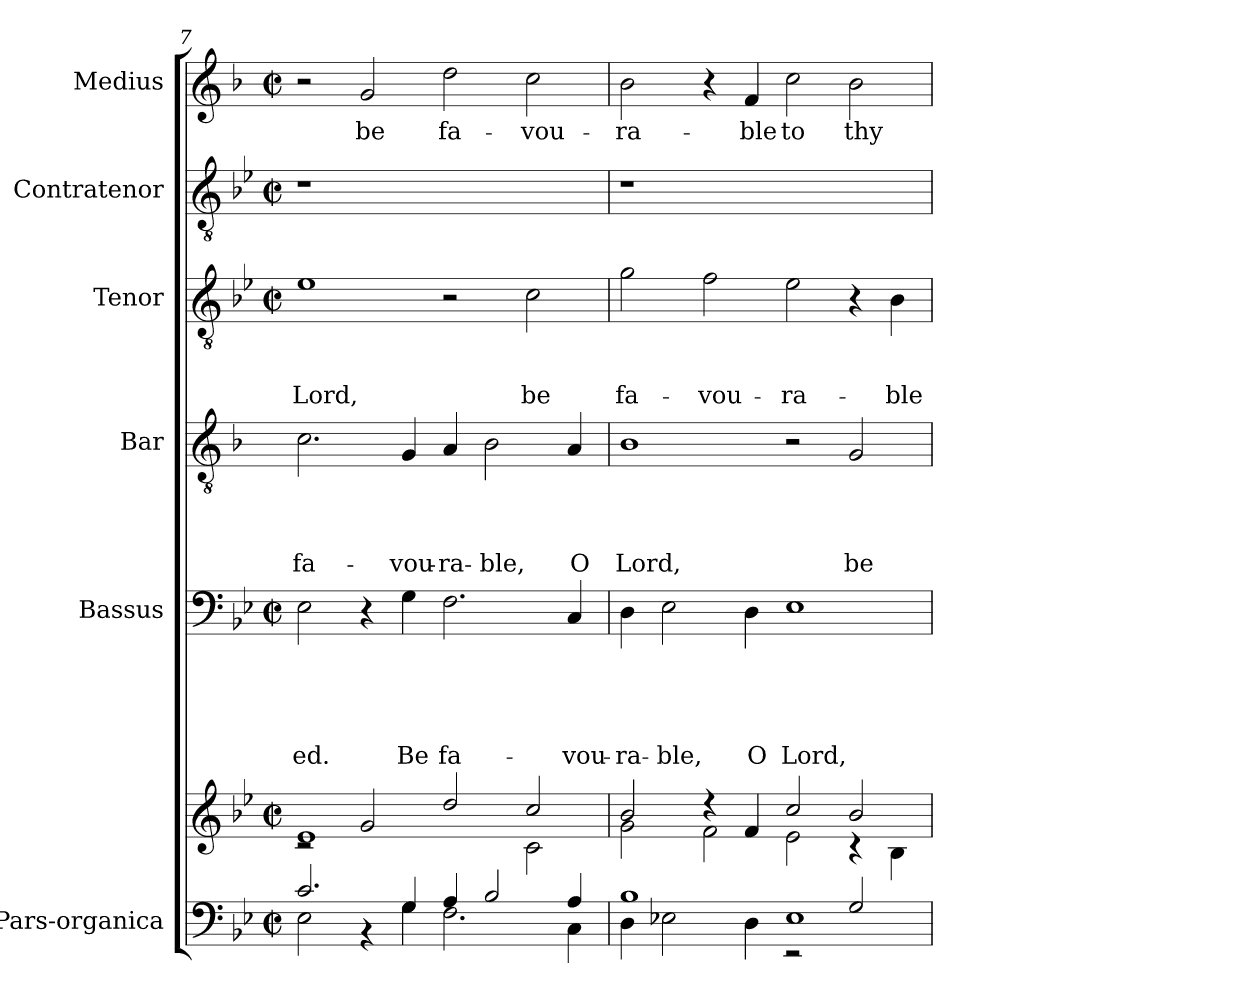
**kern	**kern	**kern	**text	**text	**text	**text	**text	**kern	**text	**text	**text	**text	**kern	**text	**text	**text	**kern	**kern	**text
*part6	*part6	*part5	*part5	*part5	*part5	*part5	*part5	*part4	*part4	*part4	*part4	*part4	*part3	*part3	*part3	*part3	*part2	*part1	*part1
*staff7	*staff6	*staff5	*staff5	*staff5	*staff5	*staff5	*staff5	*staff4	*staff4	*staff4	*staff4	*staff4	*staff3	*staff3	*staff3	*staff3	*staff2	*staff1	*staff1
*I"Pars-organica	*	*I"Bassus	*	*	*	*	*	*I"Bar	*	*	*	*	*I"Tenor	*	*	*	*I"Contratenor	*I"Medius	*
*	*	*I'B	*	*	*	*	*	*I'Bar	*	*	*	*	*I'T	*	*	*	*	*I'M	*
*clefF4	*clefG2	*clefF4	*	*	*	*	*	*clefGv2	*	*	*	*	*clefGv2	*	*	*	*clefGv2	*clefG2	*
*	*	*	*	*	*	*	*	*ITrd-3c-5	*	*	*	*	*ITrd-3c-5	*	*	*	*	*ITrd-3c-5	*
*k[b-e-]	*k[b-e-]	*k[b-e-]	*	*	*	*	*	*k[b-e-]	*	*	*	*	*k[b-e-a-]	*	*	*	*k[b-e-]	*k[b-e-]	*
*B-:	*B-:	*B-:	*	*	*	*	*	*B-:	*	*	*	*	*E-:	*	*	*	*B-:	*B-:	*
*M2/2	*M2/2	*M2/2	*	*	*	*	*	*	*	*	*	*	*M2/2	*	*	*	*M2/2	*M2/2	*
*met(c|)	*met(c|)	*met(c|)	*	*	*	*	*	*	*	*	*	*	*met(c|)	*	*	*	*met(c|)	*met(c|)	*
=7	=7	=7	=7	=7	=7	=7	=7	=7	=7	=7	=7	=7	=7	=7	=7	=7	=7	=7	=7
*^	*^	*	*	*	*	*	*	*	*	*	*	*	*	*	*	*	*	*	*
!	!	!	!	!	!	!	!	!	!LO:LY:b	!	!	!	!	!LO:LY:b	!	!	!	!LO:LY:b	!	!	!
2E-\	2.c/	1e-	2rc	2E-\	.	.	.	.	-ed.	2.f\	.	.	.	fa-	1a-	.	.	Lord,	1r	2r	.
!	!	!	!	!	!	!	!	!	!	!	!	!	!	!	!	!	!	!	!	!	!LO:LY:b
4rBB	.	.	2g/	4r	.	.	.	.	.	.	.	.	.	.	.	.	.	.	.	2cc/	be
!	!	!	!	!	!	!	!	!	!LO:LY:b	!	!	!	!	!LO:LY:b	!	!	!	!	!	!	!
4G/	4G\	.	.	4G\	.	.	.	.	Be	4c/	.	.	.	-vou-	.	.	.	.	.	.	.
!	!	!	!	!	!	!	!	!	!LO:LY:b	!	!	!	!	!LO:LY:b	!	!	!	!	!	!	!LO:LY:b
4A/	2.F\	2ryy	2dd/	2.F\	.	.	.	.	fa-	4d/	.	.	.	-ra-	2r	.	.	.	1ryy	2gg\	fa-
!	!	!	!	!	!	!	!	!	!	!	!	!	!	!LO:LY:b:rj	!	!	!	!	!	!	!
2B-/	.	.	.	.	.	.	.	.	.	2e-\	.	.	.	-ble,	.	.	.	.	.	.	.
!	!	!	!	!	!	!	!	!	!	!	!	!	!	!	!	!	!	!LO:LY:b	!	!	!LO:LY:b
.	.	2c\	2cc/	.	.	.	.	.	.	.	.	.	.	.	2f\	.	.	be	.	2ff\	-vou-
!	!	!	!	!	!	!	!	!	!LO:LY:b	!	!	!	!	!LO:LY:b	!	!	!	!	!	!	!
4C\	4A/	.	.	4C/	.	.	.	.	-vou-	4d/	.	.	.	O	.	.	.	.	.	.	.
=8	=8	=8	=8	=8	=8	=8	=8	=8	=8	=8	=8	=8	=8	=8	=8	=8	=8	=8	=8	=8	=8
!	!	!	!	!	!	!	!	!	!LO:LY:b	!	!	!	!	!LO:LY:b	!	!	!	!LO:LY:b	!	!	!LO:LY:b
1B-	4D\	2g\	2b-/	4D\	.	.	.	.	-ra-	1e-	.	.	.	Lord,	2cc\	.	.	fa-	1r	2ee-\	-ra-
!	!	!	!	!	!	!	!	!	!LO:LY:b	!	!	!	!	!	!	!	!	!	!	!	!
.	2E-X\	.	.	2E-\	.	.	.	.	-ble,	.	.	.	.	.	.	.	.	.	.	.	.
!	!	!	!	!	!	!	!	!	!	!	!	!	!	!	!	!	!	!LO:LY:b	!	!	!
.	.	4rdd	2f\	.	.	.	.	.	.	.	.	.	.	.	2b-\	.	.	-vou-	.	4r	.
!	!	!	!	!	!	!	!	!	!LO:LY:b	!	!	!	!	!	!	!	!	!	!	!	!LO:LY:b
.	4D\	4f/	.	4D\	.	.	.	.	O	.	.	.	.	.	.	.	.	.	.	4b-/	-ble
!	!	!	!	!	!	!	!	!	!LO:LY:b	!	!	!	!	!	!	!	!	!LO:LY:b	!	!	!LO:LY:b
1E-	2rEE	2e-\	2cc/	1E-	.	.	.	.	Lord,	2r	.	.	.	.	2a-\	.	.	-ra-	1ryy	2ff\	to
!	!	!	!	!	!	!	!	!	!	!	!	!	!	!LO:LY:b	!	!	!	!	!	!	!LO:LY:b
.	2G/	4rc	2b-/	.	.	.	.	.	.	2c/	.	.	.	be	4r	.	.	.	.	2ee-\	thy
!	!	!	!	!	!	!	!	!	!	!	!	!	!	!	!	!	!	!LO:LY:b	!	!	!
.	.	4B-\	.	.	.	.	.	.	.	.	.	.	.	.	4e-\	.	.	-ble	.	.	.
*v	*v	*	*	*	*	*	*	*	*	*	*	*	*	*	*	*	*	*	*	*	*
*	*v	*v	*	*	*	*	*	*	*	*	*	*	*	*	*	*	*	*	*	*
=	=	=	=	=	=	=	=	=	=	=	=	=	=	=	=	=	=	=	=
*-	*-	*-	*-	*-	*-	*-	*-	*-	*-	*-	*-	*-	*-	*-	*-	*-	*-	*-	*-
